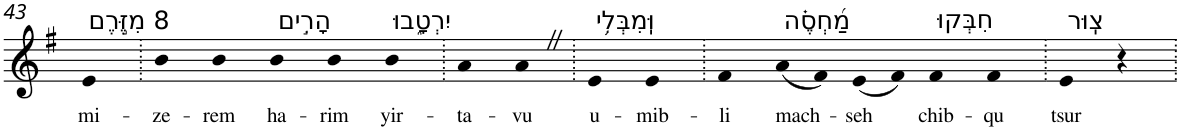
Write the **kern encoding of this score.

**kern	**text
*part1	*part1
*staff1	*staff1
*I"Piano	*
*I'Pno	*
!!LO:PB:g=z
*clefG2	*
*k[f#]	*
*G:	*
=43	=43
!LO:TX:a:t=8 מִזֶּ֣רֶם	!
!	!LO:LY:b
4e	mi-
=44.	=44.
!	!LO:LY:b
4b	-ze-
!	!LO:LY:b
4b	-rem
!LO:TX:a:t=הָרִ֣ים	!
!	!LO:LY:b
4b	ha-
!	!LO:LY:b
4b	-rim
!LO:TX:a:t=יִרְטָ֑בוּ	!
!	!LO:LY:b
4b	yir-
=45.	=45.
!	!LO:LY:b
4a	-ta-
!	!LO:LY:b
4aZ	-vu
=46.	=46.
!LO:TX:a:t=וּֽמִבְּלִ֥י	!
!	!LO:LY:b
4e	u-
!	!LO:LY:b
4e	-mib-
=47.	=47.
!	!LO:LY:b
4f#	-li
!LO:TX:a:t=מַ֝חְסֶ֗ה	!
!	!LO:LY:b
(8a	mach-
8f#)	.
!	!LO:LY:b
(8e	-seh
8f#)	.
!LO:TX:a:t=חִבְּקוּ	!
!	!LO:LY:b
4f#	chib-
!	!LO:LY:b
4f#	-qu
=48.	=48.
!LO:TX:a:t=צֽוּר	!
!	!LO:LY:b
4e	tsur
4r	.
=.	=.
*-	*-
